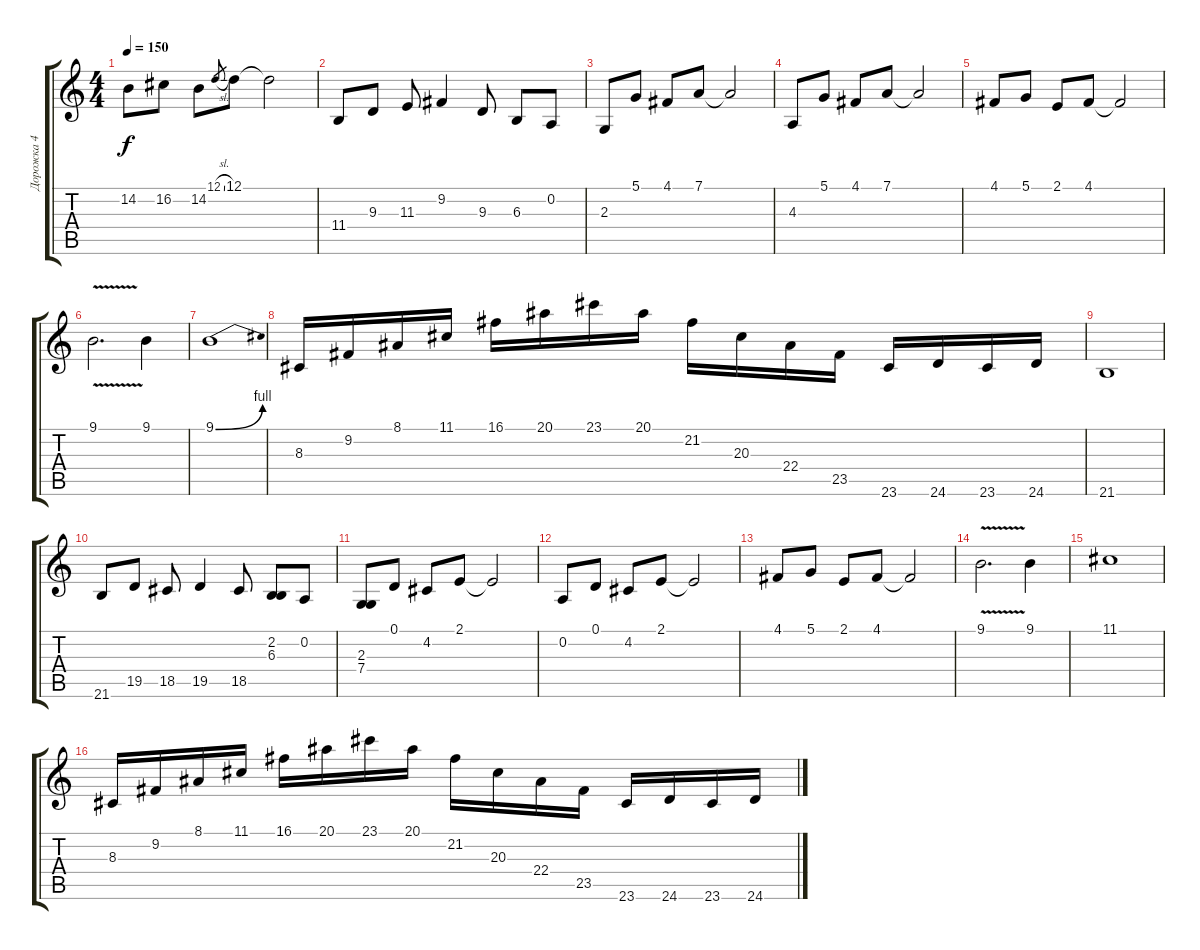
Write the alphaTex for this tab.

\track ("Дорожка 4" "Дорожка 4") {instrument stringensemble1}
\staff {score tabs}
\tuning (D4 A3 F3 C3 G2 D2) {hide}
\ts (4 4)
\tempo 150
\clef g2
\ks c
14.2.8{dy f} 16.2.8 14.2.8 12.1{sl}.8{gr} 12.1.8 12.1{t}.2 |
11.4.8 9.3.8 11.3.8 9.2.4 9.3.8 6.3.8 0.2.8 |
2.3.8 5.1.8 4.1.8 7.1.8 7.1{t}.2 |
4.3.8 5.1.8 4.1.8 7.1.8 7.1{t}.2 |
4.1.8 5.1.8 2.1.8 4.1.8 4.1{t}.2 |
9.1{v}.2{d} 9.1.4 |
9.1{be (bend 0 0 60 4)}.1 |
8.3.16 9.2.16 8.1.16 11.1.16 16.1.16 20.1.16 23.1.16 20.1.16 21.2.16 20.3.16 22.4.16 23.5.16 23.6.16 24.6.16 23.6.16 24.6.16 |
21.6.1 |
21.6.8 19.5.8 18.5.8 19.5.4 18.5.8 (2.2 6.3).8 0.2.8 |
(2.3 7.4).8 0.1.8 4.2.8 2.1.8 2.1{t}.2 |
0.2.8 0.1.8 4.2.8 2.1.8 2.1{t}.2 |
4.1.8 5.1.8 2.1.8 4.1.8 4.1{t}.2 |
9.1{v}.2{d} 9.1.4 |
11.1.1 |
8.3.16 9.2.16 8.1.16 11.1.16 16.1.16 20.1.16 23.1.16 20.1.16 21.2.16 20.3.16 22.4.16 23.5.16 23.6.16 24.6.16 23.6.16 24.6.16
